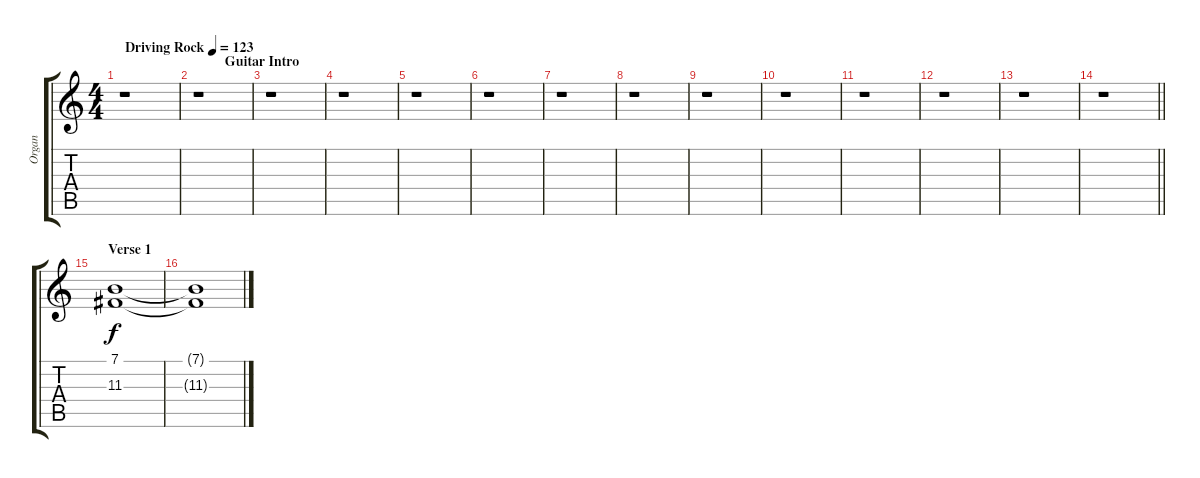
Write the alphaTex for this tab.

\track ("Organ" "Organ") {instrument drawbarorgan}
\staff {score tabs}
\tuning (E4 B3 G3 D3 A2 E2) {hide}
\ts (4 4)
\section ("" "                              Guitar Intro")
\tempo (123 "Driving Rock")
\clef g2
\ks c
r.1{dy f instrument drawbarorgan} |
r.1 |
r.1 |
r.1 |
r.1 |
r.1 |
r.1 |
r.1 |
r.1 |
r.1 |
r.1 |
r.1 |
r.1 |
\barLineRight lightlight
r.1 |
\section ("" "    Verse 1")
(7.1 11.3).1 |
(7.1{t} 11.3{t}).1
